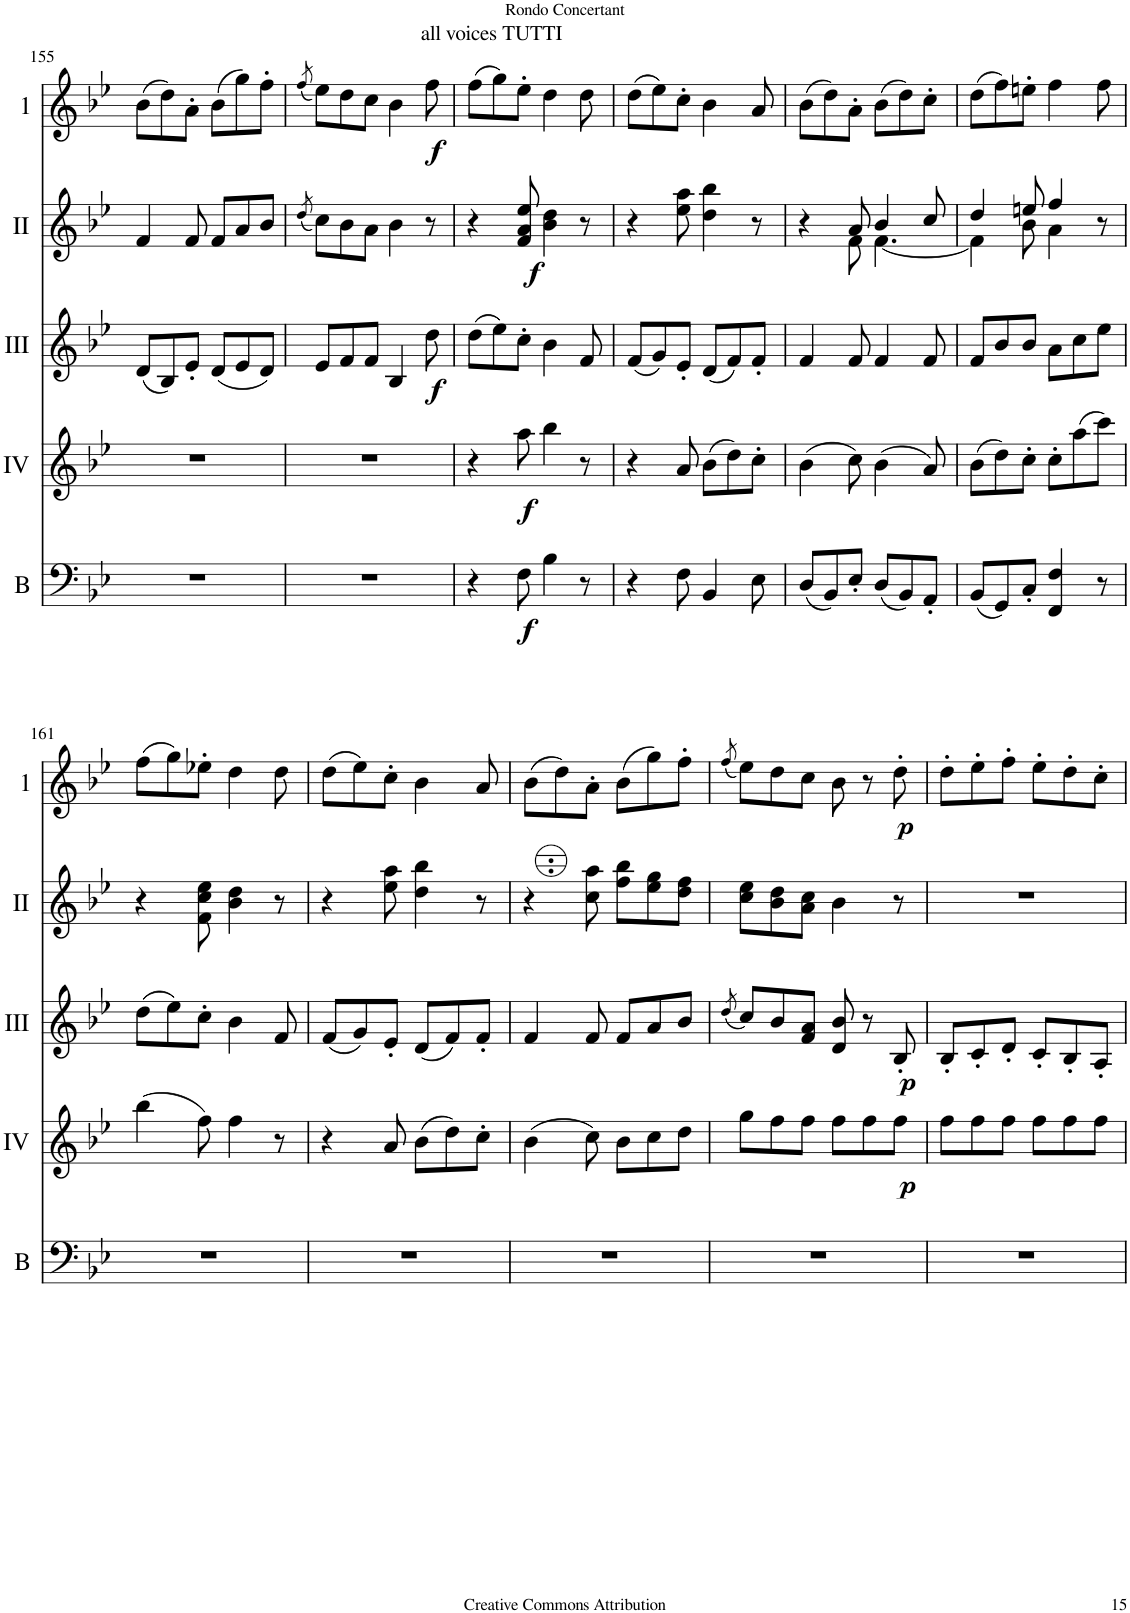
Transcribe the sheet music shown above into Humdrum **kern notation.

**kern	**dynam	**kern	**dynam	**kern	**dynam	**kern	**dynam	**kern	**dynam
*part5	*part5	*part4	*part4	*part3	*part3	*part2	*part2	*part1	*part1
*staff5	*staff5	*staff4	*staff4	*staff3	*staff3	*staff2	*staff2	*staff1	*staff1
*I"Basson	*	*I"Acc. 4	*	*I"Acc. 3	*	*I"Acc. 2	*	*I"Acc. 1	*
*I'B	*	*	*	*	*	*	*	*	*
!!LO:PB:g=z
*clefF4	*	*clefG2	*	*clefG2	*	*clefG2	*	*clefG2	*
*Trd7c12	*	*Trd7c12	*	*	*	*	*	*	*
*k[b-e-]	*	*k[b-e-]	*	*k[b-e-]	*	*k[b-e-]	*	*k[b-e-]	*
*M6/8	*	*M6/8	*	*M6/8	*	*M6/8	*	*M6/8	*
=155	=155	=155	=155	=155	=155	=155	=155	=155	=155
2.r	.	2.r	.	(8d/L	.	4f/	.	(8b-\L	.
.	.	.	.	8B-/)	.	.	.	8dd\)	.
.	.	.	.	8e-'/J	.	8f/	.	8a'\J	.
.	.	.	.	(8d/L	.	8f/L	.	(8b-\L	.
.	.	.	.	8e-/	.	8a/	.	8gg\)	.
.	.	.	.	8d/J)	.	8b-/J	.	8ff'\J	.
=156	=156	=156	=156	=156	=156	=156	=156	=156	=156
.	.	.	.	.	.	(8qdd/	.	(8qff/	.
2.r	.	2.r	.	8e-/L	.	8cc\L)	.	8ee-\L)	.
.	.	.	.	8f/	.	8b-\	.	8dd\	.
.	.	.	.	8f/J	.	8a\J	.	8cc\J	.
.	.	.	.	4B-/	.	4b-\	.	4b-\	.
!	!	!	!	!	!	!	!	!LO:TX:a:t=all voices TUTTI	!
!	!	!	!	!	!LO:DY:b	!	!	!	!LO:DY:b
.	.	.	.	8dd\	f	8r	.	8ff\	f
=157	=157	=157	=157	=157	=157	=157	=157	=157	=157
4r	.	4r	.	(8dd\L	.	4r	.	(8ff\L	.
.	.	.	.	8ee-\)	.	.	.	8gg\)	.
!	!LO:DY:b	!	!LO:DY:b	!	!	!	!LO:DY:b	!	!
8F\	f	8aa\	f	8cc'\J	.	8f/ 8a/ 8ee-/	f	8ee-'\J	.
4B-\	.	4bb-\	.	4b-\	.	4b-\ 4dd\	.	4dd\	.
8r	.	8r	.	8f/	.	8r	.	8dd\	.
=158	=158	=158	=158	=158	=158	=158	=158	=158	=158
4r	.	4r	.	(8f/L	.	4r	.	(8dd\L	.
.	.	.	.	8g/)	.	.	.	8ee-\)	.
8F\	.	8a/	.	8e-'/J	.	8ee-\ 8aa\	.	8cc'\J	.
4BB-/	.	(8b-\L	.	(8d/L	.	4dd\ 4bb-\	.	4b-\	.
.	.	8dd\)	.	8f/)	.	.	.	.	.
8E-\	.	8cc'\J	.	8f'/J	.	8r	.	8a/	.
=159	=159	=159	=159	=159	=159	=159	=159	=159	=159
*	*	*	*	*	*	*^	*	*	*
(8D/L	.	(4b-\	.	4f/	.	4r	4ryy	.	(8b-\L	.
8BB-/)	.	.	.	.	.	.	.	.	8dd\)	.
8E-'/J	.	8cc\)	.	8f/	.	8a/	8f\	.	8a'\J	.
(8D/L	.	(4b-\	.	4f/	.	4b-/	[4.f\	.	(8b-\L	.
8BB-/)	.	.	.	.	.	.	.	.	8dd\)	.
8AA'/J	.	8a/)	.	8f/	.	8cc/	.	.	8cc'\J	.
=160	=160	=160	=160	=160	=160	=160	=160	=160	=160	=160
(8BB-/L	.	(8b-\L	.	8f/L	.	4dd/	4f\]	.	(8dd\L	.
8GG/)	.	8dd\)	.	8b-/	.	.	.	.	8ff\)	.
8C'/J	.	8cc'\J	.	8b-/J	.	8een/	8b-\	.	8een'\J	.
4FF/ 4F/	.	8cc'\L	.	8a\L	.	4ff/	4a\	.	4ff\	.
.	.	(8aa\	.	8cc\	.	.	.	.	.	.
8r	.	8ccc\J)	.	8ee-\J	.	8r	8ryy	.	8ff\	.
*	*	*	*	*	*	*v	*v	*	*	*
!!LO:LB:g=z
=161	=161	=161	=161	=161	=161	=161	=161	=161	=161
2.r	.	(4bb-\	.	(8dd\L	.	4r	.	(8ff\L	.
.	.	.	.	8ee-\)	.	.	.	8gg\)	.
.	.	8ff\)	.	8cc'\J	.	8f\ 8cc\ 8ee-\	.	8ee-X'\J	.
.	.	4ff\	.	4b-\	.	4b-\ 4dd\	.	4dd\	.
.	.	8r	.	8f/	.	8r	.	8dd\	.
=162	=162	=162	=162	=162	=162	=162	=162	=162	=162
2.r	.	4r	.	(8f/L	.	4r	.	(8dd\L	.
.	.	.	.	8g/)	.	.	.	8ee-\)	.
.	.	8a/	.	8e-'/J	.	8ee-\ 8aa\	.	8cc'\J	.
.	.	(8b-\L	.	(8d/L	.	4dd\ 4bb-\	.	4b-\	.
.	.	8dd\)	.	8f/)	.	.	.	.	.
.	.	8cc'\J	.	8f'/J	.	8r	.	8a/	.
=163	=163	=163	=163	=163	=163	=163	=163	=163	=163
2.r	.	(4b-\	.	4f/	.	4r	.	(8b-\L	.
.	.	.	.	.	.	.	.	8dd\)	.
.	.	8cc\)	.	8f/	.	8cc\ 8aa\	.	8a'\J	.
.	.	8b-\L	.	8f/L	.	8ff\ 8bb-\L	.	(8b-\L	.
.	.	8cc\	.	8a/	.	8ee-\ 8gg\	.	8gg\)	.
.	.	8dd\J	.	8b-/J	.	8dd\ 8ff\J	.	8ff'\J	.
=164	=164	=164	=164	=164	=164	=164	=164	=164	=164
.	.	.	.	(8qdd/	.	.	.	(8qff/	.
2.r	.	8gg\L	.	8cc/L)	.	8cc\ 8ee-\L	.	8ee-\L)	.
.	.	8ff\	.	8b-/	.	8b-\ 8dd\	.	8dd\	.
.	.	8ff\J	.	8f/ 8a/J	.	8a\ 8cc\J	.	8cc\J	.
.	.	8ff\L	.	8d/ 8b-/	.	4b-\	.	8b-\	.
.	.	8ff\	.	8r	.	.	.	8r	.
!	!	!	!LO:DY:b	!	!LO:DY:b	!	!	!	!LO:DY:b
.	.	8ff\J	p	8B-'/	p	8r	.	8dd'\	p
=165	=165	=165	=165	=165	=165	=165	=165	=165	=165
2.r	.	8ff\L	.	8B-'/L	.	2.r	.	8dd'\L	.
.	.	8ff\	.	8c'/	.	.	.	8ee-'\	.
.	.	8ff\J	.	8d'/J	.	.	.	8ff'\J	.
.	.	8ff\L	.	8c'/L	.	.	.	8ee-'\L	.
.	.	8ff\	.	8B-'/	.	.	.	8dd'\	.
.	.	8ff\J	.	8A'/J	.	.	.	8cc'\J	.
=	=	=	=	=	=	=	=	=	=
*-	*-	*-	*-	*-	*-	*-	*-	*-	*-
